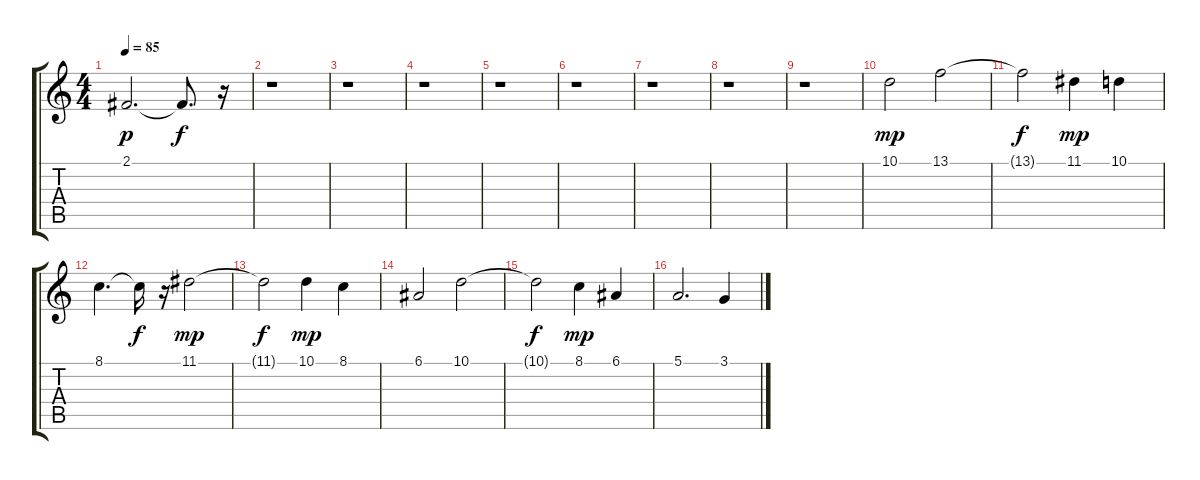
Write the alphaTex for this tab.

\track "" {instrument violin}
\staff {score tabs}
\tuning (E4 B3 G3 D3 A2 E2) {hide}
\ts (4 4)
\tempo 85
\clef g2
\ks c
2.1.2{d dy p} 2.1{t}.8{d dy f} r.16 |
r.1 |
r.1 |
r.1 |
r.1 |
r.1 |
r.1 |
r.1 |
r.1 |
10.1.2{dy mp} 13.1.2 |
13.1{t}.2{dy f} 11.1.4{dy mp} 10.1.4 |
8.1.4{d} 8.1{t}.16{dy f} r.16 11.1.2{dy mp} |
11.1{t}.2{dy f} 10.1.4{dy mp} 8.1.4 |
6.1.2 10.1.2 |
10.1{t}.2{dy f} 8.1.4{dy mp} 6.1.4 |
5.1.2{d} 3.1.4
